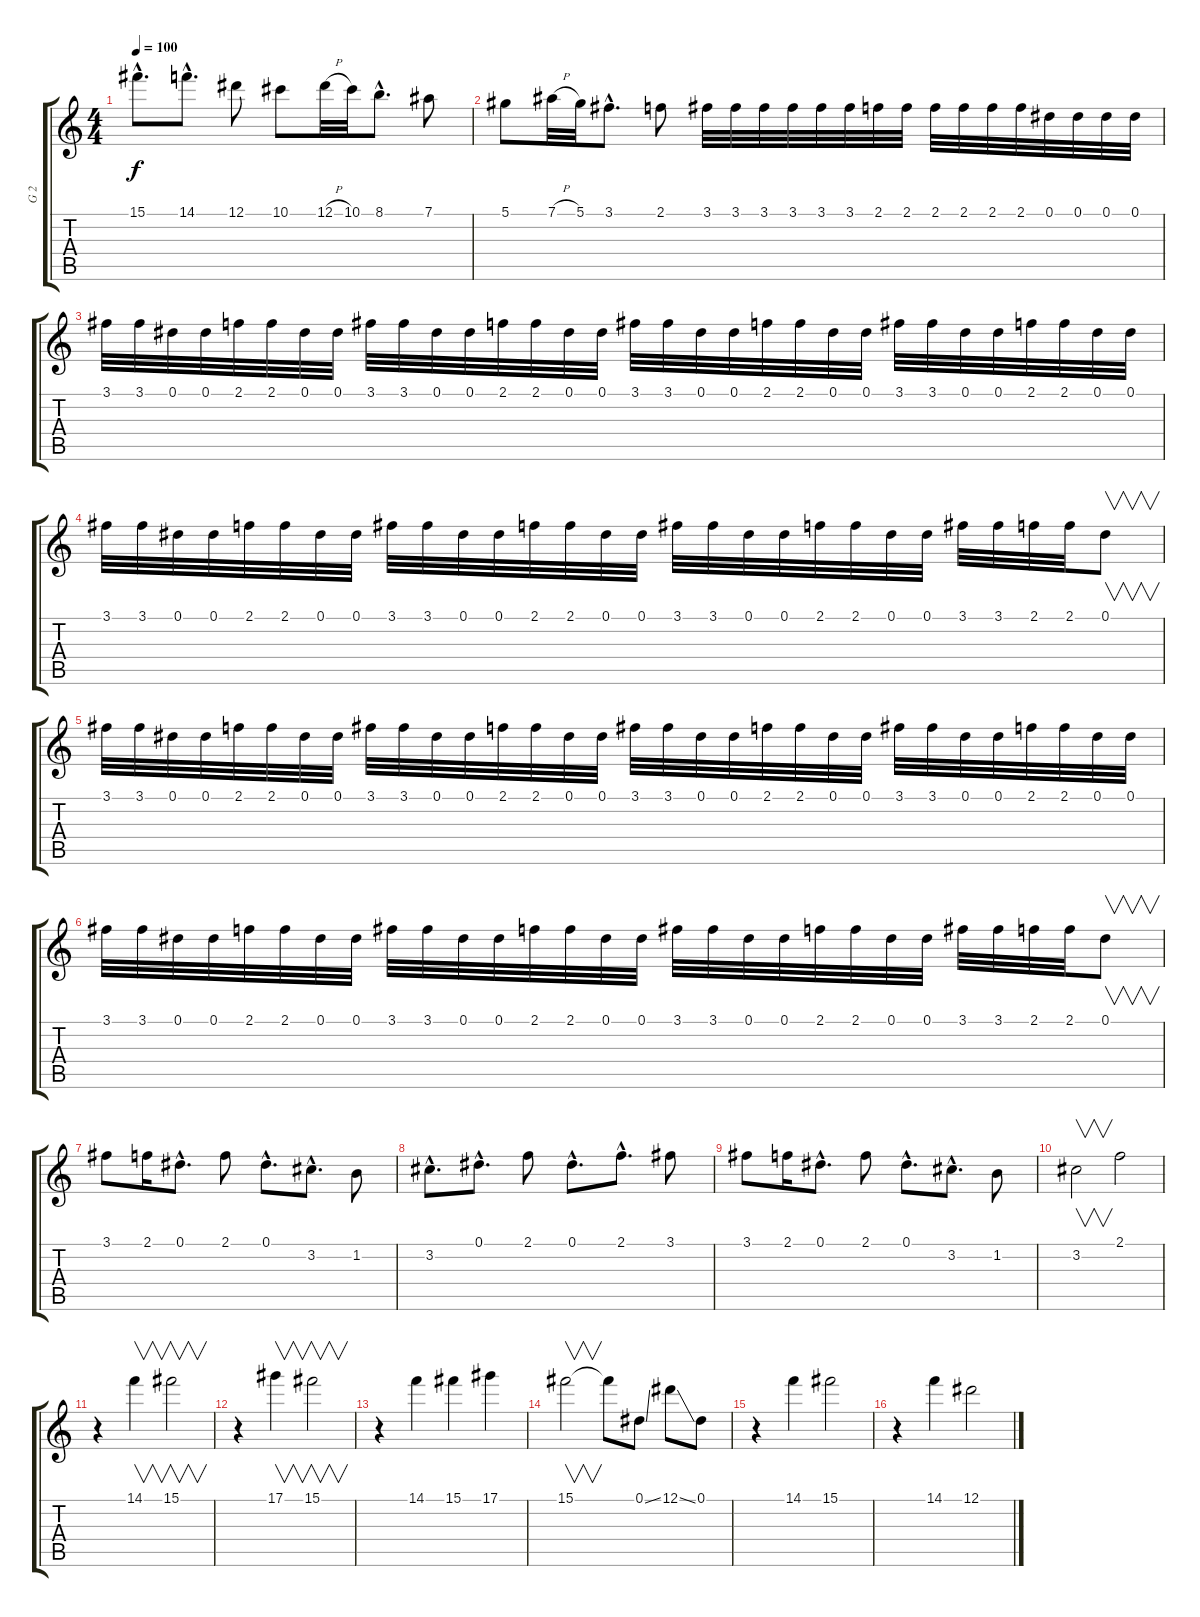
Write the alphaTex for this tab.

\track ("G 2" "G 2") {instrument distortionguitar}
\staff {score tabs}
\tuning (Eb4 Bb3 Gb3 Db3 Ab2 Eb2) {hide}
\ts (4 4)
\tempo 100
\clef g2
\ks c
15.1{hac}.8{d dy f} 14.1{hac}.8{d} 12.1.8 10.1.8 12.1{h}.32 10.1.32 8.1{hac}.8{d} 7.1.8 |
5.1.8 7.1{h}.32 5.1.32 3.1{hac}.8{d} 2.1.8 3.1.32 3.1.32 3.1.32 3.1.32 3.1.32 3.1.32 2.1.32 2.1.32 2.1.32 2.1.32 2.1.32 2.1.32 0.1.32 0.1.32 0.1.32 0.1.32 |
3.1.32 3.1.32 0.1.32 0.1.32 2.1.32 2.1.32 0.1.32 0.1.32 3.1.32 3.1.32 0.1.32 0.1.32 2.1.32 2.1.32 0.1.32 0.1.32 3.1.32 3.1.32 0.1.32 0.1.32 2.1.32 2.1.32 0.1.32 0.1.32 3.1.32 3.1.32 0.1.32 0.1.32 2.1.32 2.1.32 0.1.32 0.1.32 |
3.1.32 3.1.32 0.1.32 0.1.32 2.1.32 2.1.32 0.1.32 0.1.32 3.1.32 3.1.32 0.1.32 0.1.32 2.1.32 2.1.32 0.1.32 0.1.32 3.1.32 3.1.32 0.1.32 0.1.32 2.1.32 2.1.32 0.1.32 0.1.32 3.1.32 3.1.32 2.1.32 2.1.32 0.1.8{v} |
3.1.32 3.1.32 0.1.32 0.1.32 2.1.32 2.1.32 0.1.32 0.1.32 3.1.32 3.1.32 0.1.32 0.1.32 2.1.32 2.1.32 0.1.32 0.1.32 3.1.32 3.1.32 0.1.32 0.1.32 2.1.32 2.1.32 0.1.32 0.1.32 3.1.32 3.1.32 0.1.32 0.1.32 2.1.32 2.1.32 0.1.32 0.1.32 |
3.1.32 3.1.32 0.1.32 0.1.32 2.1.32 2.1.32 0.1.32 0.1.32 3.1.32 3.1.32 0.1.32 0.1.32 2.1.32 2.1.32 0.1.32 0.1.32 3.1.32 3.1.32 0.1.32 0.1.32 2.1.32 2.1.32 0.1.32 0.1.32 3.1.32 3.1.32 2.1.32 2.1.32 0.1.8{v} |
3.1.8 2.1.16 0.1{hac}.8{d} 2.1.8 0.1{hac}.8{d} 3.2{hac}.8{d} 1.2.8 |
3.2{hac}.8{d} 0.1{hac}.8{d} 2.1.8 0.1{hac}.8{d} 2.1{hac}.8{d} 3.1.8 |
3.1.8 2.1.16 0.1{hac}.8{d} 2.1.8 0.1{hac}.8{d} 3.2{hac}.8{d} 1.2.8 |
3.2.2{v} 2.1.2 |
r.4 14.1.4{v} 15.1.2{v} |
r.4 17.1.4{v} 15.1.2{v} |
r.4 14.1.4 15.1.4 17.1.4 |
15.1.2{v} 15.1{t}.8 0.1{ss}.8 12.1{ss}.8 0.1.8 |
r.4 14.1.4 15.1.2 |
r.4 14.1.4 12.1.2
